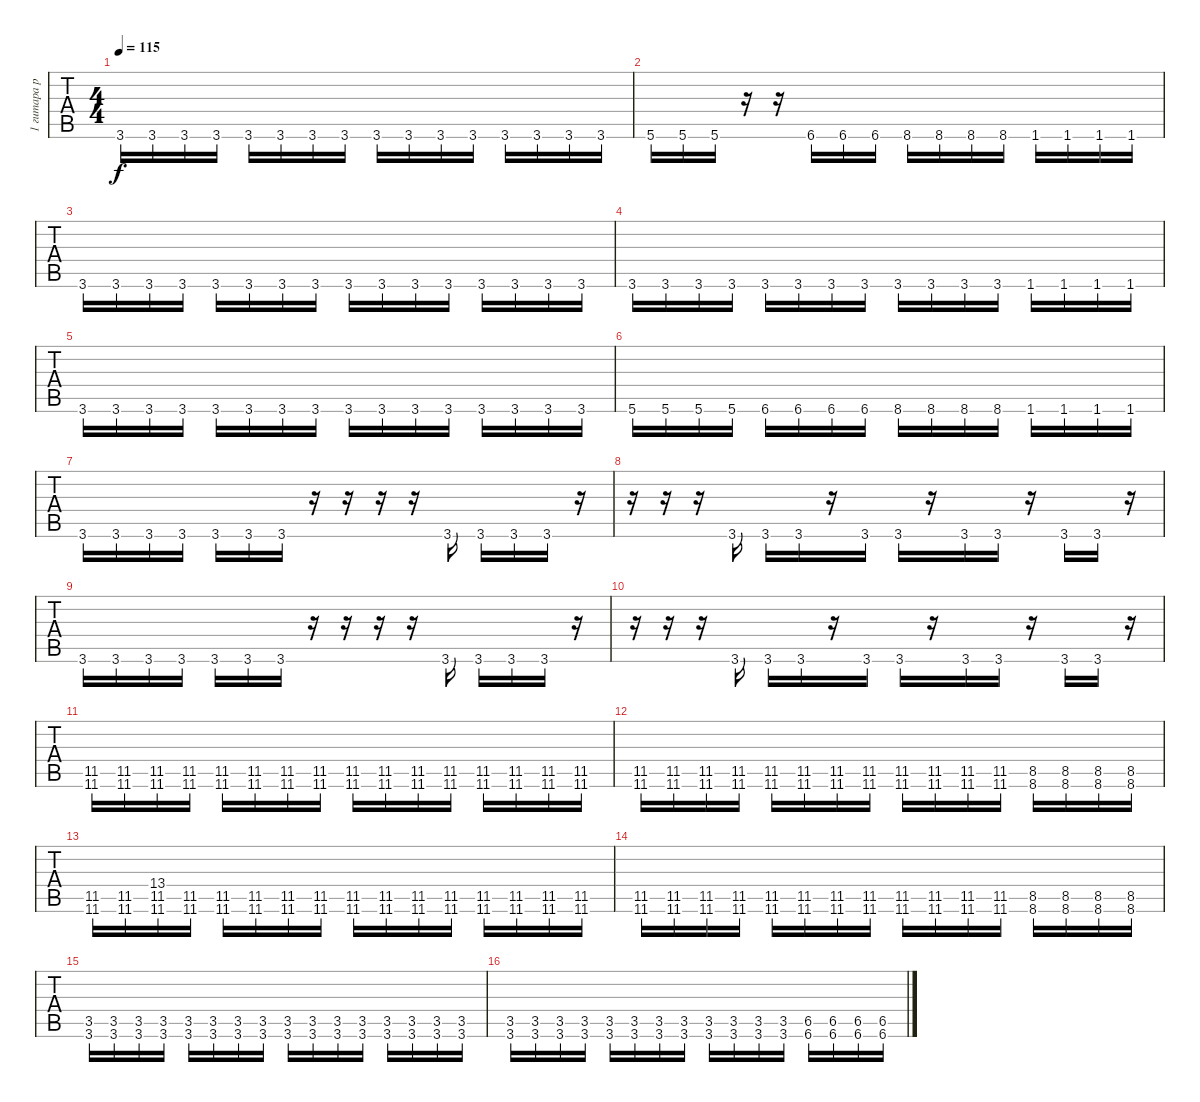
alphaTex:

\track ("1 гитара ритм дист" "1 гитара р") {instrument distortionguitar}
\staff {tabs}
\tuning (Eb4 Bb3 Gb3 Db3 Ab2 Db2) {hide}
\ts (4 4)
\tempo 115
\clef g2
\ks c
3.6.16{dy f} 3.6.16 3.6.16 3.6.16 3.6.16 3.6.16 3.6.16 3.6.16 3.6.16 3.6.16 3.6.16 3.6.16 3.6.16 3.6.16 3.6.16 3.6.16 |
5.6.16 5.6.16 5.6.16 r.16 r.16 6.6.16 6.6.16 6.6.16 8.6.16 8.6.16 8.6.16 8.6.16 1.6.16 1.6.16 1.6.16 1.6.16 |
3.6.16 3.6.16 3.6.16 3.6.16 3.6.16 3.6.16 3.6.16 3.6.16 3.6.16 3.6.16 3.6.16 3.6.16 3.6.16 3.6.16 3.6.16 3.6.16 |
3.6.16 3.6.16 3.6.16 3.6.16 3.6.16 3.6.16 3.6.16 3.6.16 3.6.16 3.6.16 3.6.16 3.6.16 1.6.16 1.6.16 1.6.16 1.6.16 |
3.6.16 3.6.16 3.6.16 3.6.16 3.6.16 3.6.16 3.6.16 3.6.16 3.6.16 3.6.16 3.6.16 3.6.16 3.6.16 3.6.16 3.6.16 3.6.16 |
5.6.16 5.6.16 5.6.16 5.6.16 6.6.16 6.6.16 6.6.16 6.6.16 8.6.16 8.6.16 8.6.16 8.6.16 1.6.16 1.6.16 1.6.16 1.6.16 |
3.6.16 3.6.16 3.6.16 3.6.16 3.6.16 3.6.16 3.6.16 r.16 r.16 r.16 r.16 3.6.16 3.6.16 3.6.16 3.6.16 r.16 |
r.16 r.16 r.16 3.6.16 3.6.16 3.6.16 r.16 3.6.16 3.6.16 r.16 3.6.16 3.6.16 r.16 3.6.16 3.6.16 r.16 |
3.6.16 3.6.16 3.6.16 3.6.16 3.6.16 3.6.16 3.6.16 r.16 r.16 r.16 r.16 3.6.16 3.6.16 3.6.16 3.6.16 r.16 |
r.16 r.16 r.16 3.6.16 3.6.16 3.6.16 r.16 3.6.16 3.6.16 r.16 3.6.16 3.6.16 r.16 3.6.16 3.6.16 r.16 |
(11.5 11.6).16 (11.5 11.6).16 (11.5 11.6).16 (11.5 11.6).16 (11.5 11.6).16 (11.5 11.6).16 (11.5 11.6).16 (11.5 11.6).16 (11.5 11.6).16 (11.5 11.6).16 (11.5 11.6).16 (11.5 11.6).16 (11.5 11.6).16 (11.5 11.6).16 (11.5 11.6).16 (11.5 11.6).16 |
(11.5 11.6).16 (11.5 11.6).16 (11.5 11.6).16 (11.5 11.6).16 (11.5 11.6).16 (11.5 11.6).16 (11.5 11.6).16 (11.5 11.6).16 (11.5 11.6).16 (11.5 11.6).16 (11.5 11.6).16 (11.5 11.6).16 (8.5 8.6).16 (8.5 8.6).16 (8.5 8.6).16 (8.5 8.6).16 |
(11.5 11.6).16 (11.5 11.6).16 (13.4 11.5 11.6).16 (11.5 11.6).16 (11.5 11.6).16 (11.5 11.6).16 (11.5 11.6).16 (11.5 11.6).16 (11.5 11.6).16 (11.5 11.6).16 (11.5 11.6).16 (11.5 11.6).16 (11.5 11.6).16 (11.5 11.6).16 (11.5 11.6).16 (11.5 11.6).16 |
(11.5 11.6).16 (11.5 11.6).16 (11.5 11.6).16 (11.5 11.6).16 (11.5 11.6).16 (11.5 11.6).16 (11.5 11.6).16 (11.5 11.6).16 (11.5 11.6).16 (11.5 11.6).16 (11.5 11.6).16 (11.5 11.6).16 (8.5 8.6).16 (8.5 8.6).16 (8.5 8.6).16 (8.5 8.6).16 |
(3.5 3.6).16 (3.5 3.6).16 (3.5 3.6).16 (3.5 3.6).16 (3.5 3.6).16 (3.5 3.6).16 (3.5 3.6).16 (3.5 3.6).16 (3.5 3.6).16 (3.5 3.6).16 (3.5 3.6).16 (3.5 3.6).16 (3.5 3.6).16 (3.5 3.6).16 (3.5 3.6).16 (3.5 3.6).16 |
(3.5 3.6).16 (3.5 3.6).16 (3.5 3.6).16 (3.5 3.6).16 (3.5 3.6).16 (3.5 3.6).16 (3.5 3.6).16 (3.5 3.6).16 (3.5 3.6).16 (3.5 3.6).16 (3.5 3.6).16 (3.5 3.6).16 (6.5 6.6).16 (6.5 6.6).16 (6.5 6.6).16 (6.5 6.6).16
